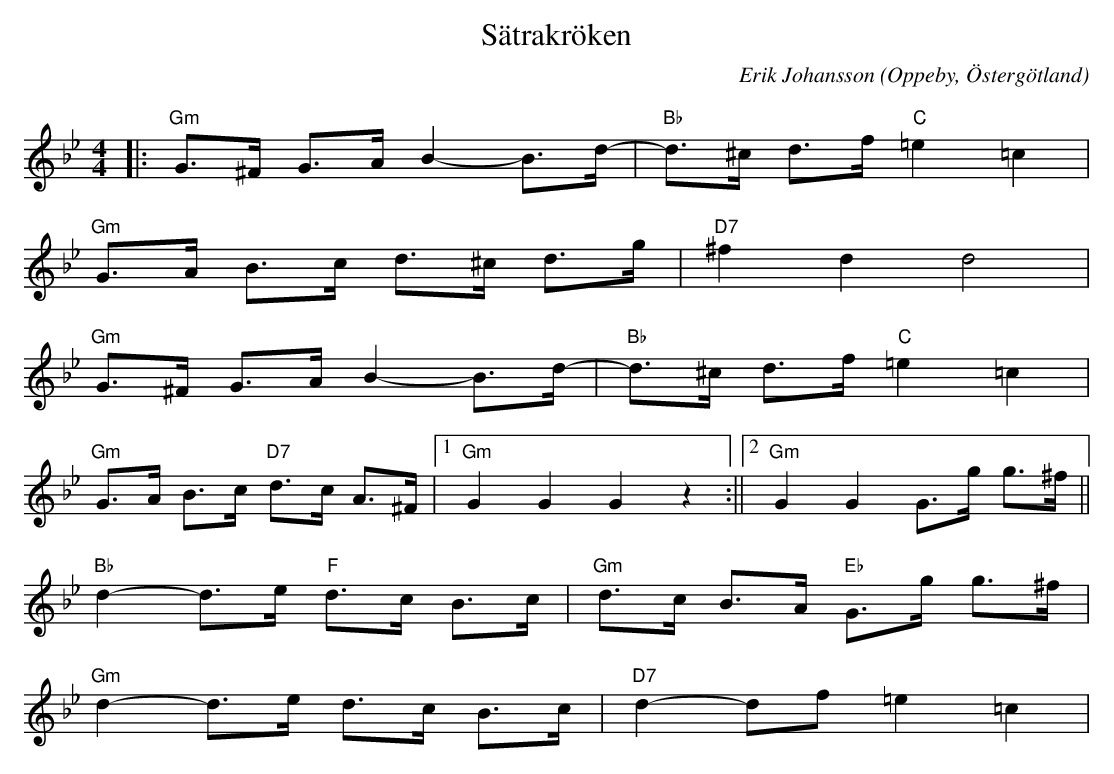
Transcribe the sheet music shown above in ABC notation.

X:1
T:Sätrakröken
C:Erik Johansson
O:Oppeby, Östergötland
Q:130
M:4/4
L:1/8
K:Gm
|:"Gm"G>^F G>A B2-B>d-|"Bb" d>^c d>f"C" =e2 =c2|
  "Gm"G>A B>c d>^c d>g|"D7" ^f2 d2 d4 |
  "Gm"G>^F G>A B2-B>d-|"Bb" d>^c d>f"C" =e2 =c2|
  "Gm"G>A B>c "D7"d>c A>^F|1"Gm" G2 G2 G2 z2 :||2 "Gm" G2 G2 G>g g>^f ||
  "Bb" d2-d>e "F" d>c B>c | "Gm" d>c B>A "Eb" G>g g>^f |
  "Gm" d2-d>e  d>c B>c | "D7" d2-df =e2 =c2 |
